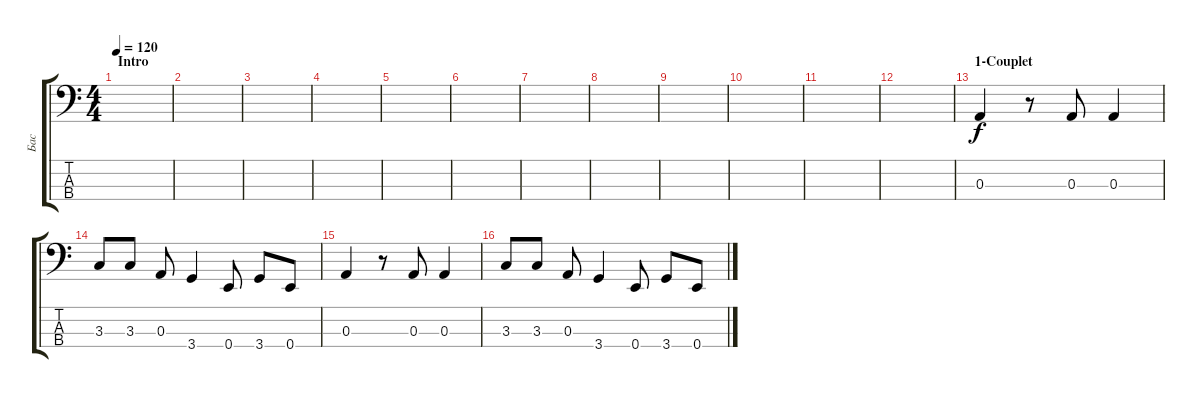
\track ("Бас" "Бас") {instrument electricbasspick}
\staff {score tabs}
\tuning (G2 D2 A1 E1) {hide}
\ts (4 4)
\section ("" "Intro")
\tempo 120
\tempo 100
\tempo 120
\clef f4
\ks c
|
|
|
|
|
|
|
|
|
|
|
|
\section ("" "1-Couplet")
0.3.4 r.8 0.3.8 0.3.4 |
3.3.8 3.3.8 0.3.8 3.4.4 0.4.8 3.4.8 0.4.8 |
0.3.4 r.8 0.3.8 0.3.4 |
3.3.8 3.3.8 0.3.8 3.4.4 0.4.8 3.4.8 0.4.8
